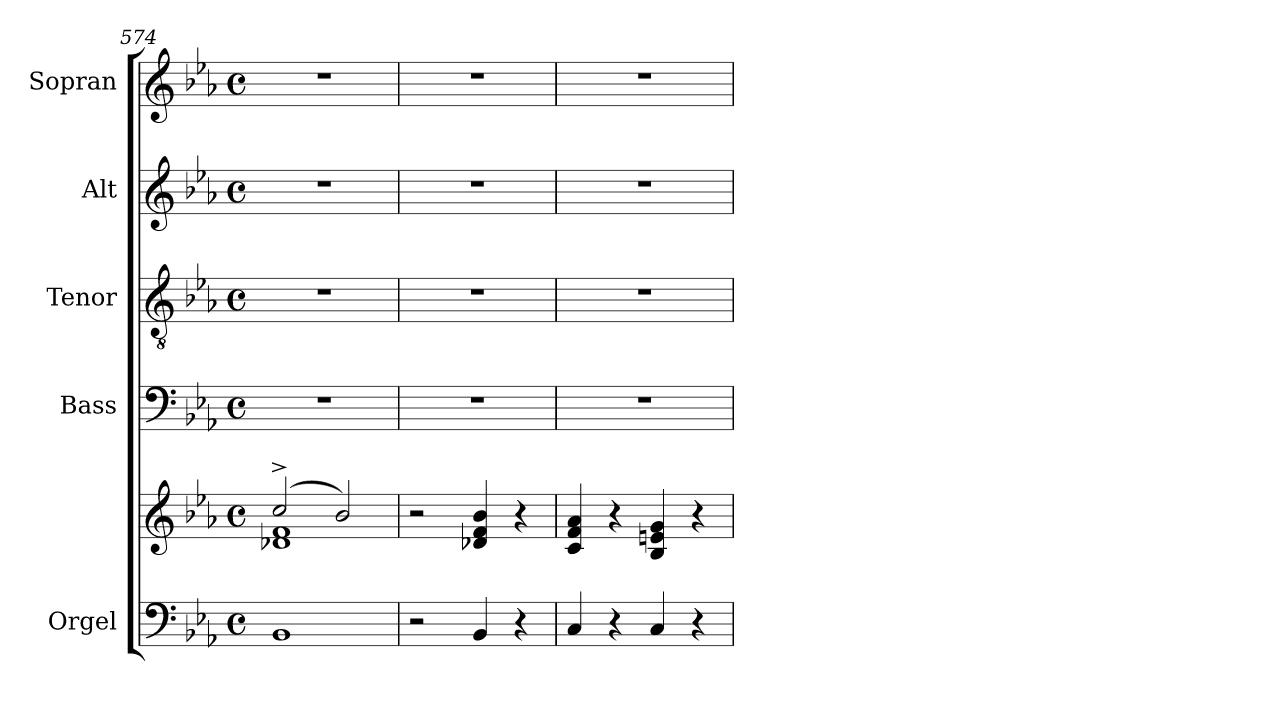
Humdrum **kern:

**kern	**kern	**kern	**kern	**kern	**kern
*part5	*part5	*part4	*part3	*part2	*part1
*staff6	*staff5	*staff4	*staff3	*staff2	*staff1
*I"Orgel	*	*I"Bass	*I"Tenor	*I"Alt	*I"Sopran
*I'Org.	*	*I'B.	*I'T.	*I'A.	*I'S.
*clefF4	*clefG2	*clefF4	*clefGv2	*clefG2	*clefG2
*k[b-e-a-]	*k[b-e-a-]	*k[b-e-a-]	*k[b-e-a-]	*k[b-e-a-]	*k[b-e-a-]
*E-:	*E-:	*E-:	*E-:	*E-:	*E-:
*M4/4	*M4/4	*M4/4	*M4/4	*M4/4	*M4/4
*met(c)	*met(c)	*met(c)	*met(c)	*met(c)	*met(c)
=574	=574	=574	=574	=574	=574
*	*^	*	*	*	*
1BB-	(2cc^>/	1d-X 1f	1r	1r	1r	1r
.	2b-/)	.	.	.	.	.
*	*v	*v	*	*	*	*
=575	=575	=575	=575	=575	=575
2r	2r	1r	1r	1r	1r
4BB-/	4d-X/ 4f/ 4b-/	.	.	.	.
4r	4r	.	.	.	.
=576	=576	=576	=576	=576	=576
4C/	4c/ 4f/ 4a-/	1r	1r	1r	1r
4r	4r	.	.	.	.
4C/	4B-/ 4en/ 4g/	.	.	.	.
4r	4r	.	.	.	.
=	=	=	=	=	=
*-	*-	*-	*-	*-	*-
